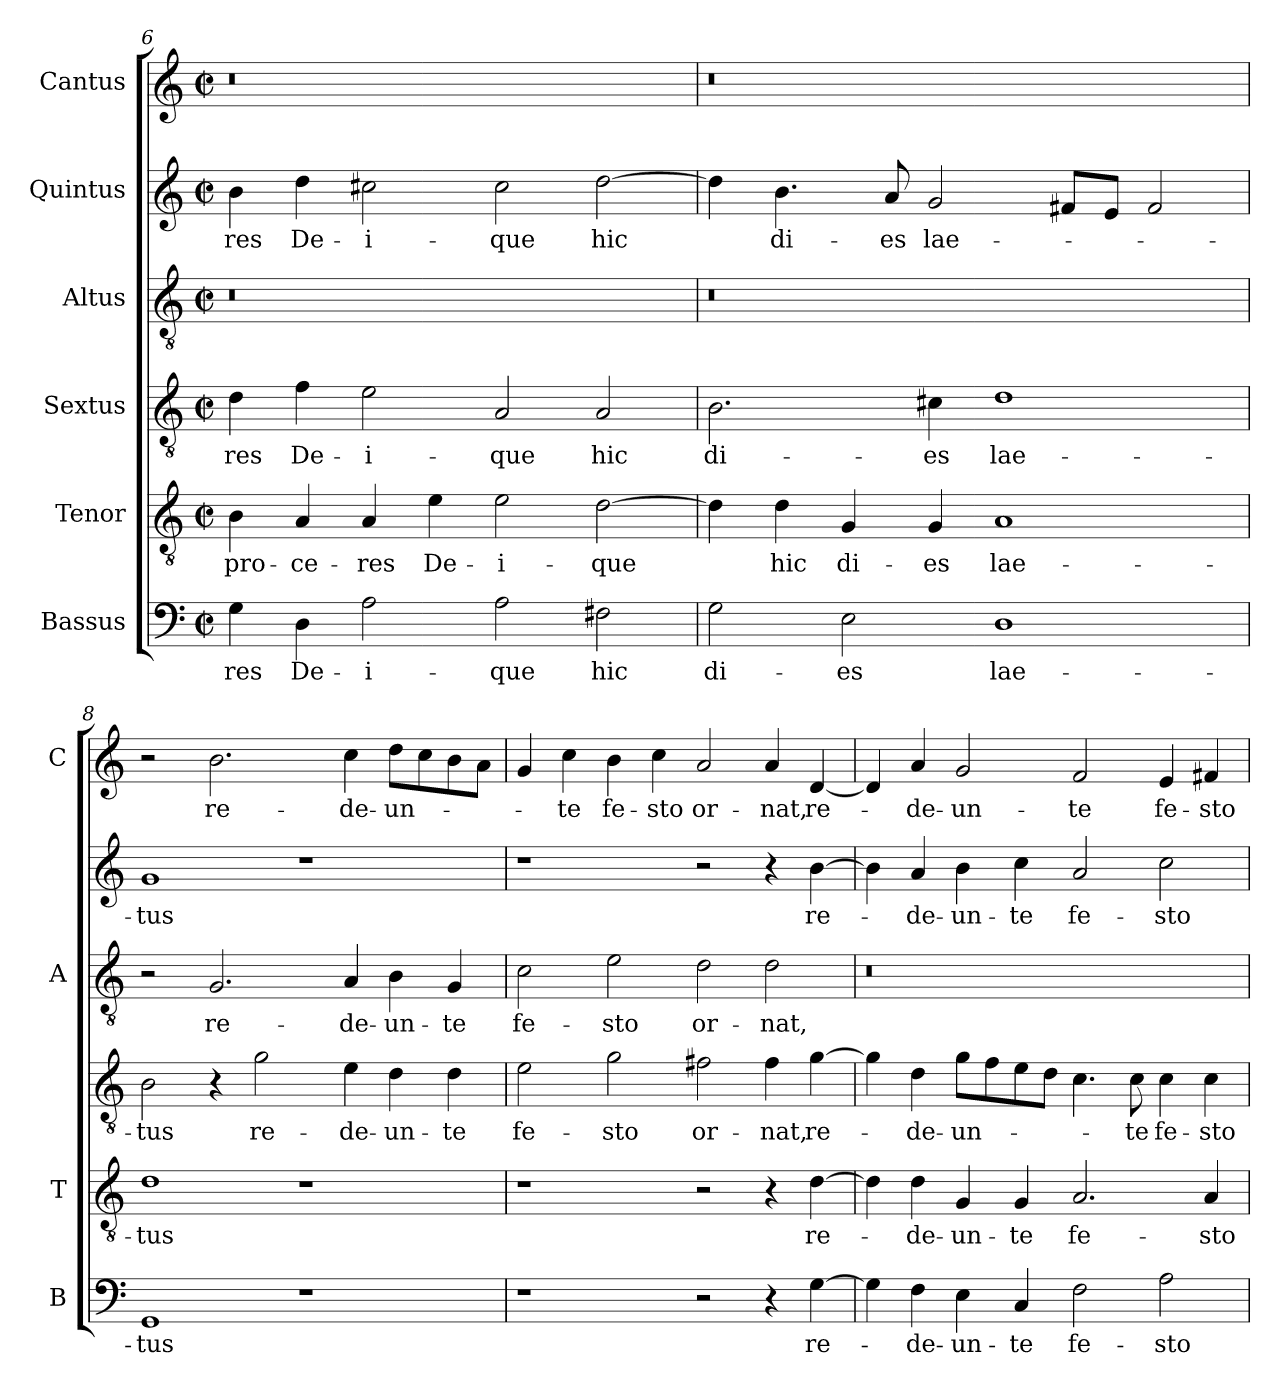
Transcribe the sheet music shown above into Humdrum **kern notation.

**kern	**text	**kern	**text	**kern	**text	**kern	**text	**kern	**text	**kern	**text
*part6	*part6	*part5	*part5	*part4	*part4	*part3	*part3	*part2	*part2	*part1	*part1
*staff6	*staff6	*staff5	*staff5	*staff4	*staff4	*staff3	*staff3	*staff2	*staff2	*staff1	*staff1
*I"Bassus	*	*I"Tenor	*	*I"Sextus	*	*I"Altus	*	*I"Quintus	*	*I"Cantus	*
*I'B	*	*I'T	*	*	*	*I'A	*	*	*	*I'C	*
*clefF4	*	*clefGv2	*	*clefGv2	*	*clefGv2	*	*clefG2	*	*clefG2	*
*k[]	*	*k[]	*	*k[]	*	*k[]	*	*k[]	*	*k[]	*
*C:	*	*C:	*	*C:	*	*C:	*	*C:	*	*C:	*
*M2/2	*	*M2/2	*	*M2/2	*	*M2/2	*	*M2/2	*	*M2/2	*
*met(c|)	*	*met(c|)	*	*met(c|)	*	*met(c|)	*	*met(c|)	*	*met(c|)	*
=6	=6	=6	=6	=6	=6	=6	=6	=6	=6	=6	=6
4G\	-res	4B\	pro-	4d\	-res	0r	.	4b\	-res	0r	.
4D\	De-	4A/	-ce-	4f\	De-	.	.	4dd\	De-	.	.
2A\	-i-	4A/	-res	2e\	-i-	.	.	2cc#X\	-i-	.	.
.	.	4e\	De-	.	.	.	.	.	.	.	.
2A\	-que	2e\	-i-	2A/	-que	.	.	2cc#\	-que	.	.
2F#X\	hic	[2d\	-que	2A/	hic	.	.	[2dd\	hic	.	.
!!LO:PB:g=z
=7	=7	=7	=7	=7	=7	=7	=7	=7	=7	=7	=7
2G\	di-	4d\]	.	2.B\	di-	0r	.	4dd\]	.	0r	.
.	.	4d\	hic	.	.	.	.	4.b\	di-	.	.
2E\	-es	4G/	di-	.	.	.	.	.	.	.	.
.	.	.	.	.	.	.	.	8a/	-es	.	.
.	.	4G/	-es	4c#X\	-es	.	.	2g/	lae-	.	.
1D	lae-	1A	lae-	1d	lae-	.	.	.	.	.	.
.	.	.	.	.	.	.	.	8f#X/L	.	.	.
.	.	.	.	.	.	.	.	8e/J	.	.	.
.	.	.	.	.	.	.	.	2f#/	.	.	.
=8	=8	=8	=8	=8	=8	=8	=8	=8	=8	=8	=8
1GG	-tus	1d	-tus	2B\	-tus	2r	.	1g	-tus	2r	.
.	.	.	.	4r	.	2.G/	re-	.	.	2.b\	re-
.	.	.	.	2g\	re-	.	.	.	.	.	.
1r	.	1r	.	.	.	.	.	1r	.	.	.
.	.	.	.	4e\	-de-	4A/	-de-	.	.	4cc\	-de-
.	.	.	.	4d\	-un-	4B\	-un-	.	.	8dd\L	-un-
.	.	.	.	.	.	.	.	.	.	8cc\	.
.	.	.	.	4d\	-te	4G/	-te	.	.	8b\	.
.	.	.	.	.	.	.	.	.	.	8a\J	.
=9	=9	=9	=9	=9	=9	=9	=9	=9	=9	=9	=9
1r	.	1r	.	2e\	fe-	2c\	fe-	1r	.	4g/	.
.	.	.	.	.	.	.	.	.	.	4cc\	-te
.	.	.	.	2g\	-sto	2e\	-sto	.	.	4b\	fe-
.	.	.	.	.	.	.	.	.	.	4cc\	-sto
2r	.	2r	.	2f#X\	or-	2d\	or-	2r	.	2a/	or-
4r	.	4r	.	4f#\	-nat,	2d\	-nat,	4r	.	4a/	-nat,
[4G\	re-	[4d\	re-	[4g\	re-	.	.	[4b\	re-	[4d/	re-
!!LO:LB:g=z
=10	=10	=10	=10	=10	=10	=10	=10	=10	=10	=10	=10
4G\]	.	4d\]	.	4g\]	.	0r	.	4b\]	.	4d/]	.
4F\	-de-	4d\	-de-	4d\	-de-	.	.	4a/	-de-	4a/	-de-
4E\	-un-	4G/	-un-	8g\L	-un-	.	.	4b\	-un-	2g/	-un-
.	.	.	.	8f\	.	.	.	.	.	.	.
4C/	-te	4G/	-te	8e\	.	.	.	4cc\	-te	.	.
.	.	.	.	8d\J	.	.	.	.	.	.	.
2F\	fe-	2.A/	fe-	4.c\	.	.	.	2a/	fe-	2f/	-te
.	.	.	.	8c\	-te	.	.	.	.	.	.
2A\	-sto	.	.	4c\	fe-	.	.	2cc\	-sto	4e/	fe-
.	.	4A/	-sto	4c\	-sto	.	.	.	.	4f#X/	-sto
=	=	=	=	=	=	=	=	=	=	=	=
*-	*-	*-	*-	*-	*-	*-	*-	*-	*-	*-	*-
